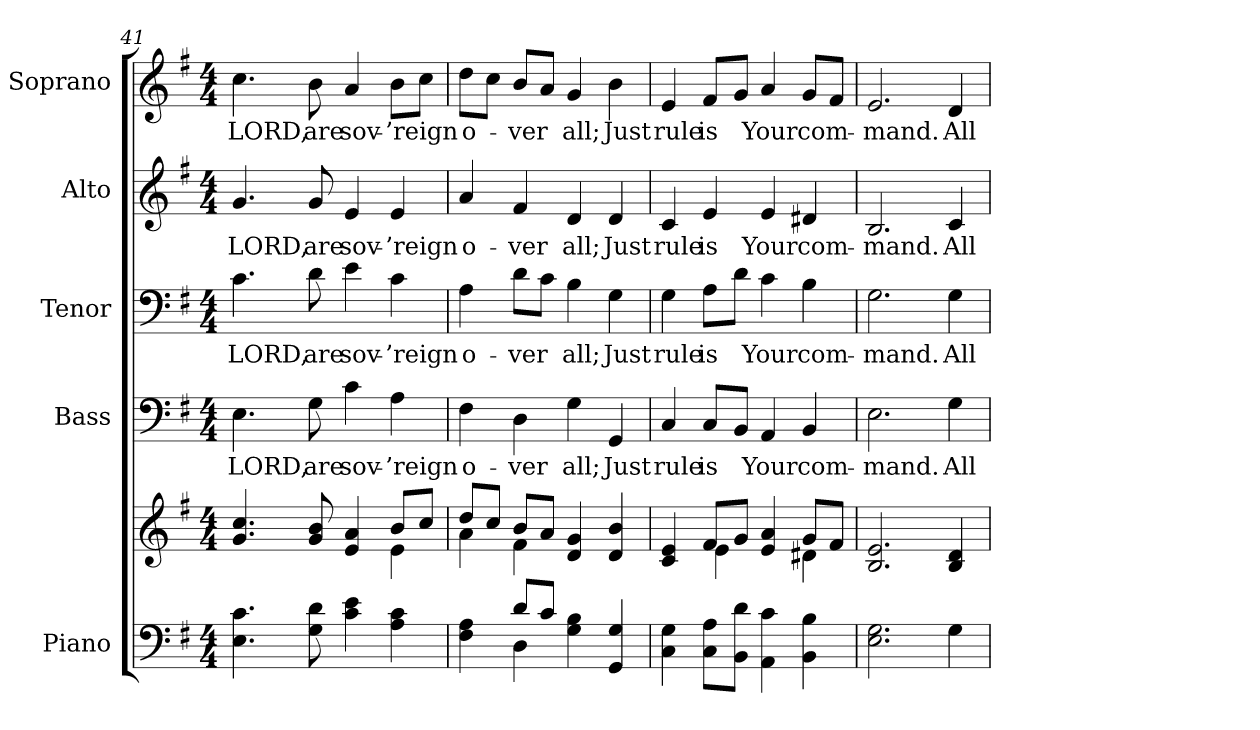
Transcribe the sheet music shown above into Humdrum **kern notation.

**kern	**kern	**kern	**text	**kern	**text	**kern	**text	**kern	**text
*part5	*part5	*part4	*part4	*part3	*part3	*part2	*part2	*part1	*part1
*staff6	*staff5	*staff4	*staff4	*staff3	*staff3	*staff2	*staff2	*staff1	*staff1
*I"Piano	*	*I"Bass	*	*I"Tenor	*	*I"Alto	*	*I"Soprano	*
*I'Pno.	*	*I'B.	*	*I'T.	*	*I'A.	*	*I'S.	*
*clefF4	*clefG2	*clefF4	*	*clefF4	*	*clefG2	*	*clefG2	*
*k[f#]	*k[f#]	*k[f#]	*	*k[f#]	*	*k[f#]	*	*k[f#]	*
*G:	*G:	*G:	*	*G:	*	*G:	*	*G:	*
*M4/4	*M4/4	*M4/4	*	*M4/4	*	*M4/4	*	*M4/4	*
=41	=41	=41	=41	=41	=41	=41	=41	=41	=41
*	*^	*	*	*	*	*	*	*	*
!	!	!	!	!LO:LY:b:color=#000000	!	!	!	!	!	!
!	!	!	!	!	!	!LO:LY:b:color=#000000	!	!	!	!
!	!	!	!	!	!	!	!	!LO:LY:b:color=#000000	!	!
!	!	!	!	!	!	!	!	!	!	!LO:LY:b:color=#000000
4.Ei\ 4.ci	4.gi/ 4.cci	2ryy	4.Ei\	LORD,	4.ci\	LORD,	4.gi/	LORD,	4.cci\	LORD,
!	!	!	!	!LO:LY:b:color=#000000	!	!	!	!	!	!
!	!	!	!	!	!	!LO:LY:b:color=#000000	!	!	!	!
!	!	!	!	!	!	!	!	!LO:LY:b:color=#000000	!	!
!	!	!	!	!	!	!	!	!	!	!LO:LY:b:color=#000000
8Gi\ 8di	8gi/ 8bi	.	8Gi\	are	8di\	are	8gi/	are	8bi\	are
!	!	!	!	!LO:LY:b:color=#000000	!	!	!	!	!	!
!	!	!	!	!	!	!LO:LY:b:color=#000000	!	!	!	!
!	!	!	!	!	!	!	!	!LO:LY:b:color=#000000	!	!
!	!	!	!	!	!	!	!	!	!	!LO:LY:b:color=#000000
4ci\ 4ei	4ei/ 4ai	4ryy	4ci\	sov-	4ei\	sov-	4ei/	sov-	4ai/	sov-
!	!	!	!	!LO:LY:b:color=#000000	!	!	!	!	!	!
!	!	!	!	!	!	!LO:LY:b:color=#000000	!	!	!	!
!	!	!	!	!	!	!	!	!LO:LY:b:color=#000000	!	!
!	!	!	!	!	!	!	!	!	!	!LO:LY:b:color=#000000
4Ai\ 4ci	8bi/L	4ei\	4Ai\	-’reign	4ci\	-’reign	4ei/	-’reign	8bi\L	-’reign
.	8cci/J	.	.	.	.	.	.	.	8cci\J	.
=42	=42	=42	=42	=42	=42	=42	=42	=42	=42	=42
*^	*	*	*	*	*	*	*	*	*	*
!	!	!	!	!	!LO:LY:b:color=#000000	!	!	!	!	!	!
!	!	!	!	!	!	!	!LO:LY:b:color=#000000	!	!	!	!
!	!	!	!	!	!	!	!	!	!LO:LY:b:color=#000000	!	!
!	!	!	!	!	!	!	!	!	!	!	!LO:LY:b:color=#000000
4F#i\ 4Ai	4ryy	8ddi/L	4ai\	4F#i\	o-	4Ai\	o-	4ai/	o-	8ddi\L	o-
.	.	8cci/J	.	.	.	.	.	.	.	8cci\J	.
!	!	!	!	!	!LO:LY:b:color=#000000	!	!	!	!	!	!
!	!	!	!	!	!	!	!LO:LY:b:color=#000000	!	!	!	!
!	!	!	!	!	!	!	!	!	!LO:LY:b:color=#000000	!	!
!	!	!	!	!	!	!	!	!	!	!	!LO:LY:b:color=#000000
8di/L	4Di\	8bi/L	4f#i\	4Di\	-ver	8di\L	-ver	4f#i/	-ver	8bi/L	-ver
8ci/J	.	8ai/J	.	.	.	8ci\J	.	.	.	8ai/J	.
!	!	!	!	!	!LO:LY:b:color=#000000	!	!	!	!	!	!
!	!	!	!	!	!	!	!LO:LY:b:color=#000000	!	!	!	!
!	!	!	!	!	!	!	!	!	!LO:LY:b:color=#000000	!	!
!	!	!	!	!	!	!	!	!	!	!	!LO:LY:b:color=#000000
4Gi\ 4Bi	2ryy	4di/ 4gi	2ryy	4Gi\	all;	4Bi\	all;	4di/	all;	4gi/	all;
!	!	!	!	!	!LO:LY:b:color=#000000	!	!	!	!	!	!
!	!	!	!	!	!	!	!LO:LY:b:color=#000000	!	!	!	!
!	!	!	!	!	!	!	!	!	!LO:LY:b:color=#000000	!	!
!	!	!	!	!	!	!	!	!	!	!	!LO:LY:b:color=#000000
4GGi/ 4Gi	.	4di/ 4bi	.	4GGi/	Just	4Gi\	Just	4di/	Just	4bi\	Just
*v	*v	*	*	*	*	*	*	*	*	*	*
!!LO:PB:g=z
=43	=43	=43	=43	=43	=43	=43	=43	=43	=43	=43
!	!	!	!	!LO:LY:b:color=#000000	!	!	!	!	!	!
!	!	!	!	!	!	!LO:LY:b:color=#000000	!	!	!	!
!	!	!	!	!	!	!	!	!LO:LY:b:color=#000000	!	!
!	!	!	!	!	!	!	!	!	!	!LO:LY:b:color=#000000
4Ci\ 4Gi	4ci/ 4ei	4ryy	4Ci/	rule	4Gi\	rule	4ci/	rule	4ei/	rule
!	!	!	!	!LO:LY:b:color=#000000	!	!	!	!	!	!
!	!	!	!	!	!	!LO:LY:b:color=#000000	!	!	!	!
!	!	!	!	!	!	!	!	!LO:LY:b:color=#000000	!	!
!	!	!	!	!	!	!	!	!	!	!LO:LY:b:color=#000000
8Ci\ 8AiL	8f#i/L	4ei\	8Ci/L	is	8Ai\L	is	4ei/	is	8f#i/L	is
8BBi\ 8diJ	8gi/J	.	8BBi/J	.	8di\J	.	.	.	8gi/J	.
!	!	!	!	!LO:LY:b:color=#000000	!	!	!	!	!	!
!	!	!	!	!	!	!LO:LY:b:color=#000000	!	!	!	!
!	!	!	!	!	!	!	!	!LO:LY:b:color=#000000	!	!
!	!	!	!	!	!	!	!	!	!	!LO:LY:b:color=#000000
4AAi\ 4ci	4ei/ 4ai	4ryy	4AAi/	Your	4ci\	Your	4ei/	Your	4ai/	Your
!	!	!	!	!LO:LY:b:color=#000000	!	!	!	!	!	!
!	!	!	!	!	!	!LO:LY:b:color=#000000	!	!	!	!
!	!	!	!	!	!	!	!	!LO:LY:b:color=#000000	!	!
!	!	!	!	!	!	!	!	!	!	!LO:LY:b:color=#000000
4BBi\ 4Bi	8gi/L	4d#Xi\	4BBi/	com-	4Bi\	com-	4d#Xi/	com-	8gi/L	com-
.	8f#i/J	.	.	.	.	.	.	.	8f#i/J	.
*	*v	*v	*	*	*	*	*	*	*	*
=44	=44	=44	=44	=44	=44	=44	=44	=44	=44
!	!	!	!LO:LY:b:color=#000000	!	!	!	!	!	!
!	!	!	!	!	!LO:LY:b:color=#000000	!	!	!	!
!	!	!	!	!	!	!	!LO:LY:b:color=#000000	!	!
!	!	!	!	!	!	!	!	!	!LO:LY:b:color=#000000
2.Ei\ 2.Gi	2.Bi/ 2.ei	2.Ei\	-mand.	2.Gi\	-mand.	2.Bi/	-mand.	2.ei/	-mand.
!	!	!	!LO:LY:b:color=#000000	!	!	!	!	!	!
!	!	!	!	!	!LO:LY:b:color=#000000	!	!	!	!
!	!	!	!	!	!	!	!LO:LY:b:color=#000000	!	!
!	!	!	!	!	!	!	!	!	!LO:LY:b:color=#000000
4Gi\	4Bi/ 4di	4Gi\	All	4Gi\	All	4ci/	All	4di/	All
=	=	=	=	=	=	=	=	=	=
*-	*-	*-	*-	*-	*-	*-	*-	*-	*-
